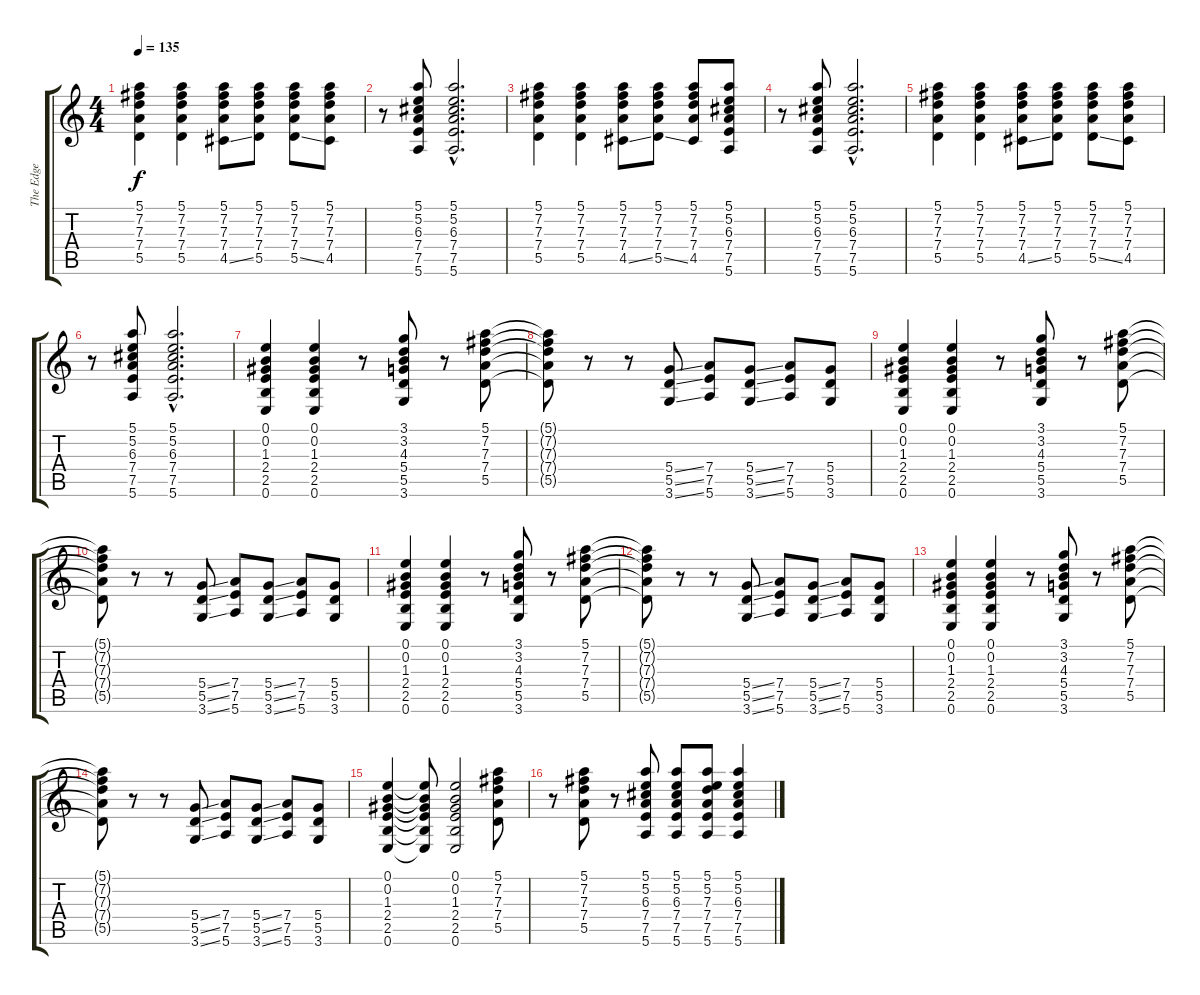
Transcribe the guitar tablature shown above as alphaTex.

\track ("The Edge" "The Edge") {instrument overdrivenguitar}
\staff {score tabs}
\tuning (E4 B3 G3 D3 A2 E2) {hide}
\ts (4 4)
\tempo 135
\clef g2
\ks c
(5.1 7.2 7.3 7.4 5.5).4{dy f} (5.1 7.2 7.3 7.4 5.5).4 (5.1 7.2 7.3 7.4 4.5{ss}).8 (5.1 7.2 7.3 7.4 5.5).8 (5.1 7.2 7.3 7.4 5.5{ss}).8 (5.1 7.2 7.3 7.4 4.5).8 |
r.8 (5.1 5.2 6.3 7.4 7.5 5.6).8 (5.1{hac} 5.2{hac} 6.3{hac} 7.4{hac} 7.5{hac} 5.6{hac}).2{d} |
(5.1 7.2 7.3 7.4 5.5).4 (5.1 7.2 7.3 7.4 5.5).4 (5.1 7.2 7.3 7.4 4.5{ss}).8 (5.1 7.2 7.3 7.4 5.5{ss}).8 (5.1 7.2 7.3 7.4 4.5).8 (5.1 5.2 6.3 7.4 7.5 5.6).8 |
r.8 (5.1 5.2 6.3 7.4 7.5 5.6).8 (5.1{hac} 5.2{hac} 6.3{hac} 7.4{hac} 7.5{hac} 5.6{hac}).2{d} |
(5.1 7.2 7.3 7.4 5.5).4 (5.1 7.2 7.3 7.4 5.5).4 (5.1 7.2 7.3 7.4 4.5{ss}).8 (5.1 7.2 7.3 7.4 5.5).8 (5.1 7.2 7.3 7.4 5.5{ss}).8 (5.1 7.2 7.3 7.4 4.5).8 |
r.8 (5.1 5.2 6.3 7.4 7.5 5.6).8 (5.1{hac} 5.2{hac} 6.3{hac} 7.4{hac} 7.5{hac} 5.6{hac}).2{d} |
(0.1 0.2 1.3 2.4 2.5 0.6).4 (0.1 0.2 1.3 2.4 2.5 0.6).4 r.8 (3.1 3.2 4.3 5.4 5.5 3.6).8 r.8 (5.1 7.2 7.3 7.4 5.5).8 |
(5.1{t} 7.2{t} 7.3{t} 7.4{t} 5.5{t}).8 r.8 r.8 (5.4{ss} 5.5{ss} 3.6{ss}).8 (7.4 7.5 5.6).8 (5.4{ss} 5.5{ss} 3.6{ss}).8 (7.4 7.5 5.6).8 (5.4 5.5 3.6).8 |
(0.1 0.2 1.3 2.4 2.5 0.6).4 (0.1 0.2 1.3 2.4 2.5 0.6).4 r.8 (3.1 3.2 4.3 5.4 5.5 3.6).8 r.8 (5.1 7.2 7.3 7.4 5.5).8 |
(5.1{t} 7.2{t} 7.3{t} 7.4{t} 5.5{t}).8 r.8 r.8 (5.4{ss} 5.5{ss} 3.6{ss}).8 (7.4 7.5 5.6).8 (5.4{ss} 5.5{ss} 3.6{ss}).8 (7.4 7.5 5.6).8 (5.4 5.5 3.6).8 |
(0.1 0.2 1.3 2.4 2.5 0.6).4 (0.1 0.2 1.3 2.4 2.5 0.6).4 r.8 (3.1 3.2 4.3 5.4 5.5 3.6).8 r.8 (5.1 7.2 7.3 7.4 5.5).8 |
(5.1{t} 7.2{t} 7.3{t} 7.4{t} 5.5{t}).8 r.8 r.8 (5.4{ss} 5.5{ss} 3.6{ss}).8 (7.4 7.5 5.6).8 (5.4{ss} 5.5{ss} 3.6{ss}).8 (7.4 7.5 5.6).8 (5.4 5.5 3.6).8 |
(0.1 0.2 1.3 2.4 2.5 0.6).4 (0.1 0.2 1.3 2.4 2.5 0.6).4 r.8 (3.1 3.2 4.3 5.4 5.5 3.6).8 r.8 (5.1 7.2 7.3 7.4 5.5).8 |
(5.1{t} 7.2{t} 7.3{t} 7.4{t} 5.5{t}).8 r.8 r.8 (5.4{ss} 5.5{ss} 3.6{ss}).8 (7.4 7.5 5.6).8 (5.4{ss} 5.5{ss} 3.6{ss}).8 (7.4 7.5 5.6).8 (5.4 5.5 3.6).8 |
(0.1 0.2 1.3 2.4 2.5 0.6).4 (0.1{t} 0.2{t} 1.3{t} 2.4{t} 2.5{t} 0.6{t}).8 (0.1 0.2 1.3 2.4 2.5 0.6).2 (5.1 7.2 7.3 7.4 5.5).8 |
r.8 (5.1 7.2 7.3 7.4 5.5).8 r.8 (5.1 5.2 6.3 7.4 7.5 5.6).8 (5.1 5.2 6.3 7.4 7.5 5.6).8 (5.1 5.2 7.3 7.4 7.5 5.6).8 (5.1 5.2 6.3 7.4 7.5 5.6).4
